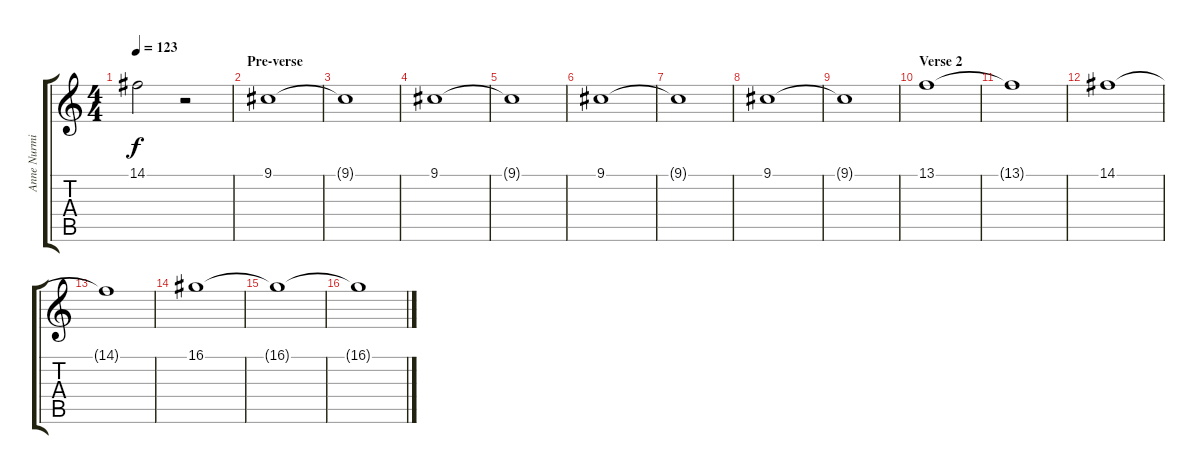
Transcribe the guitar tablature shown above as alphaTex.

\track ("Anne Nurmi" "Anne Nurmi") {instrument synthstrings2}
\staff {score tabs}
\tuning (E4 B3 G3 D3 A2 E2) {hide}
\ts (4 4)
\tempo 123
\clef g2
\ks c
14.1{t}.2{dy f} r.2 |
\section ("" "Pre-verse")
9.1.1{instrument synthstrings2} |
9.1{t}.1 |
9.1.1 |
9.1{t}.1 |
9.1.1 |
9.1{t}.1 |
9.1.1 |
9.1{t}.1 |
\section ("" "Verse 2")
13.1.1{volume 13 instrument synthstrings2} |
13.1{t}.1 |
14.1.1 |
14.1{t}.1 |
16.1.1 |
16.1{t}.1 |
16.1{t}.1
